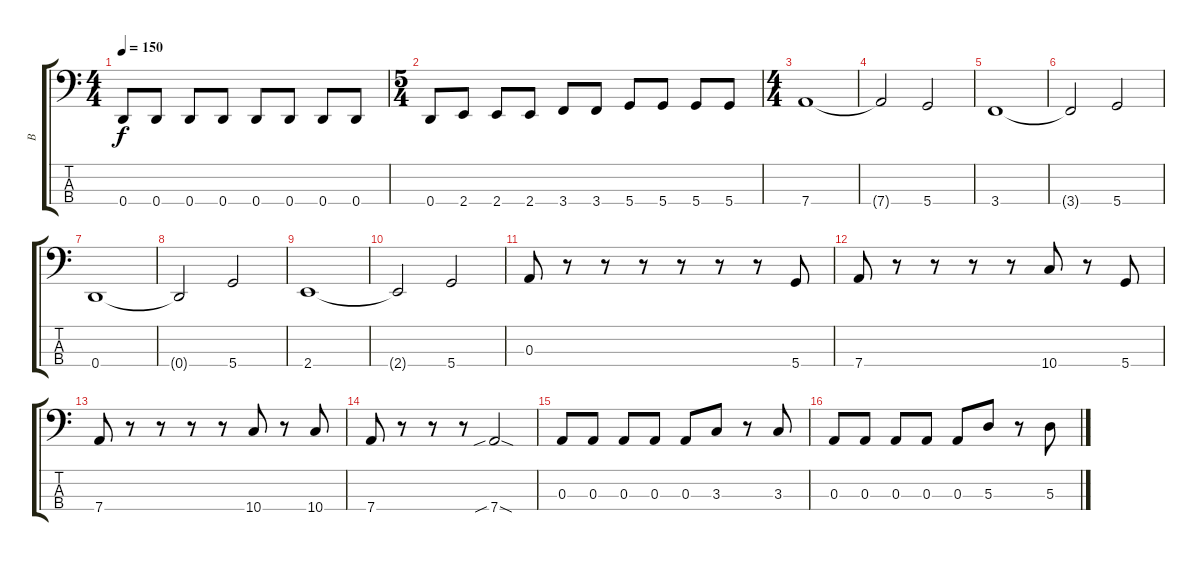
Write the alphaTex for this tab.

\track ("B" "B") {instrument electricbassfinger}
\staff {score tabs}
\tuning (G2 D2 A1 D1) {hide}
\ts (4 4)
\tempo 150
\clef f4
\ks c
0.4.8{dy f} 0.4.8 0.4.8 0.4.8 0.4.8 0.4.8 0.4.8 0.4.8 |
\ts (5 4)
0.4.8 2.4.8 2.4.8 2.4.8 3.4.8 3.4.8 5.4.8 5.4.8 5.4.8 5.4.8 |
\ts (4 4)
7.4.1 |
7.4{t}.2 5.4.2 |
3.4.1 |
3.4{t}.2 5.4.2 |
0.4.1 |
0.4{t}.2 5.4.2 |
2.4.1 |
2.4{t}.2 5.4.2 |
0.3.8 r.8 r.8 r.8 r.8 r.8 r.8 5.4.8 |
7.4.8 r.8 r.8 r.8 r.8 10.4.8 r.8 5.4.8 |
7.4.8 r.8 r.8 r.8 r.8 10.4.8 r.8 10.4.8 |
7.4.8 r.8 r.8 r.8 7.4{sib sod}.2 |
0.3.8 0.3.8 0.3.8 0.3.8 0.3.8 3.3.8 r.8 3.3.8 |
0.3.8 0.3.8 0.3.8 0.3.8 0.3.8 5.3.8 r.8 5.3.8
